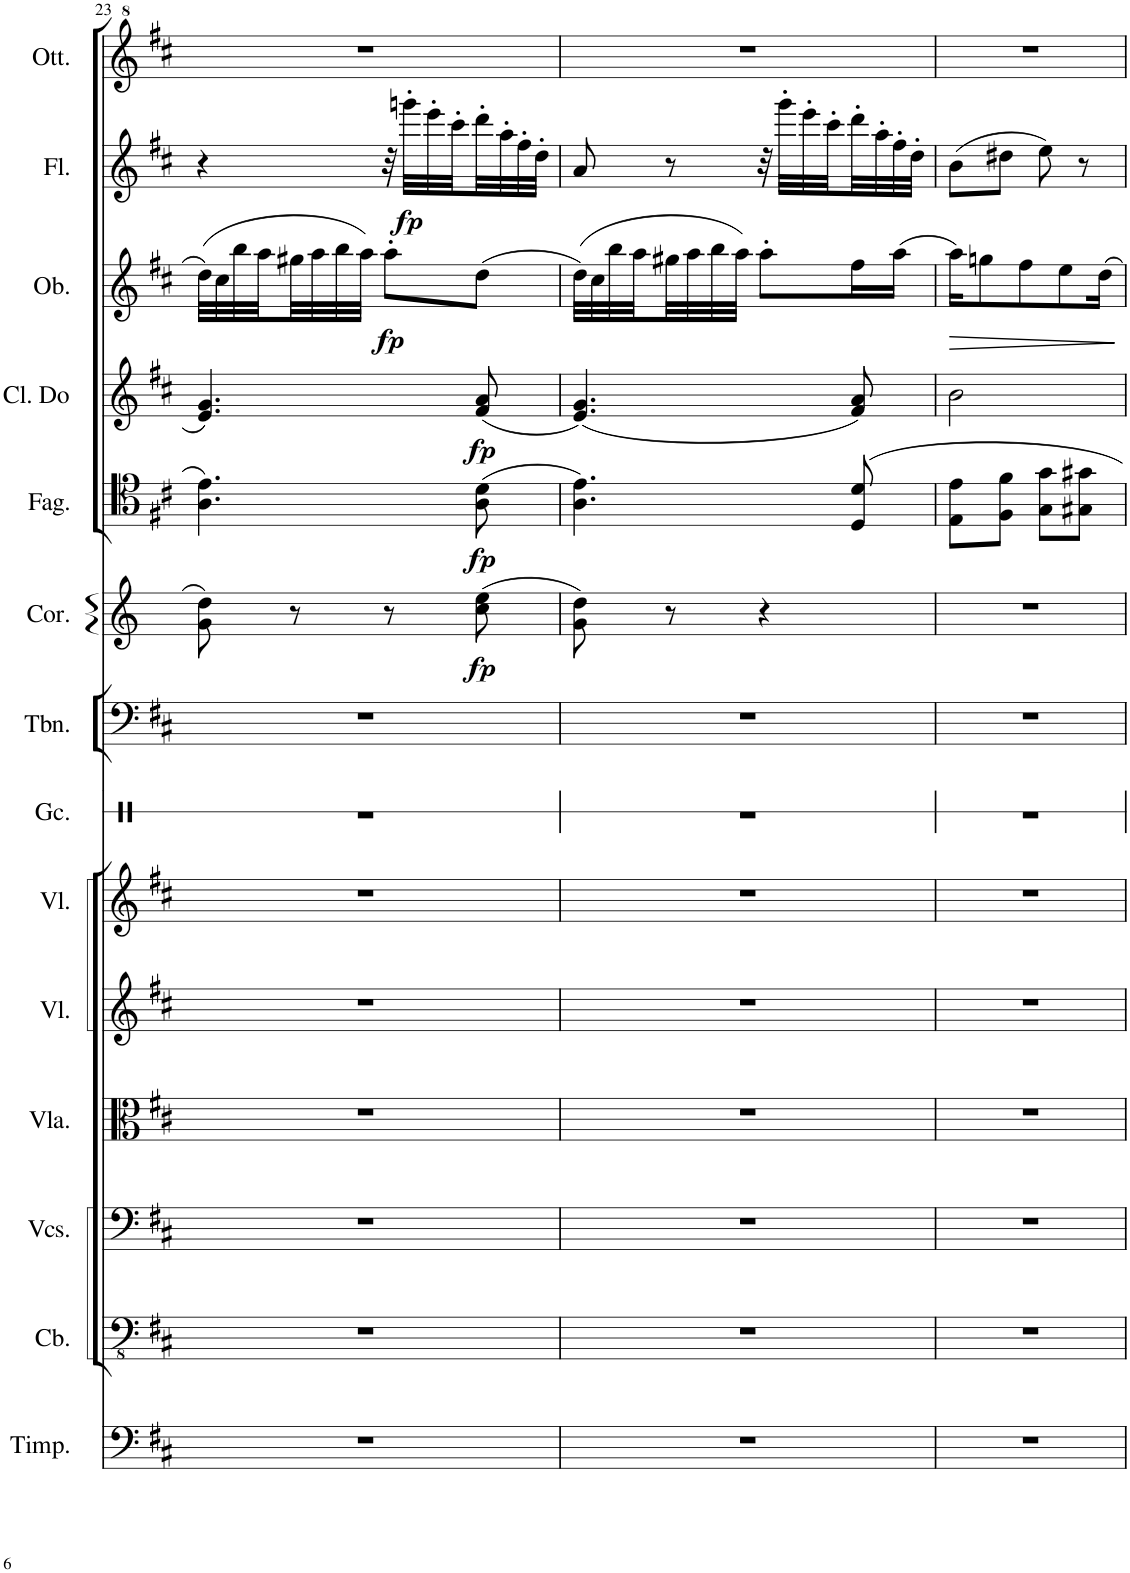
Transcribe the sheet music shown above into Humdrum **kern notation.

**kern	**kern	**kern	**kern	**kern	**kern	**kern	**kern	**kern	**dynam	**kern	**dynam	**kern	**dynam	**kern	**dynam	**kern	**dynam	**kern
*part14	*part13	*part12	*part11	*part10	*part9	*part8	*part7	*part6	*part6	*part5	*part5	*part4	*part4	*part3	*part3	*part2	*part2	*part1
*staff14	*staff13	*staff12	*staff11	*staff10	*staff9	*staff8	*staff7	*staff6	*staff6	*staff5	*staff5	*staff4	*staff4	*staff3	*staff3	*staff2	*staff2	*staff1
*I"Timpani	*I"Contrabbassi	*I"Violoncelli	*I"Viole	*I"Violini	*I"Violini	*I"Grancassa	*I"Trombone	*I"Corno in Re	*	*I"Fagotto	*	*I"Clarinetto in Do	*	*I"Oboe	*	*I"Flauto	*	*I"Ottavino
*I'Timp.	*I'Cb.	*	*	*I'Vl.	*I'Vl.	*I'Gc.	*I'Tbn.	*I'Cor.	*	*I'Fag.	*	*I'Cl. Do	*	*I'Ob.	*	*I'Fl.	*	*I'Ott.
!!LO:PB:g=z
*clefF4	*clefFv4	*clefF4	*clefC3	*clefG2	*clefG2	*clefX	*clefF4	*clefG2	*	*clefC4	*	*clefG2	*	*clefG2	*	*clefG2	*	*clefG^2
*	*	*	*	*	*	*	*	*Trd6c10	*	*	*	*Trd1c2	*	*	*	*	*	*Trd-7c-12
*k[f#c#]	*k[f#c#]	*k[f#c#]	*k[f#c#]	*k[f#c#]	*k[f#c#]	*k[]	*k[f#c#]	*k[]	*	*k[f#c#]	*	*k[f#c#]	*	*k[f#c#]	*	*k[f#c#]	*	*k[f#c#]
*M2/4	*M2/4	*M2/4	*M2/4	*M2/4	*M2/4	*M2/4	*M2/4	*M2/4	*	*M2/4	*	*M2/4	*	*M2/4	*	*M2/4	*	*M2/4
=23	=23	=23	=23	=23	=23	=23	=23	=23	=23	=23	=23	=23	=23	=23	=23	=23	=23	=23
2r	2r	2r	2r	2r	2r	2r	2r	8g\ 8dd\	.	4.A\ 4.e\	.	4.e/ 4.g/	.	(32dd\LLL	.	4r	.	2r
.	.	.	.	.	.	.	.	.	.	.	.	.	.	32cc#\	.	.	.	.
.	.	.	.	.	.	.	.	.	.	.	.	.	.	32bb\	.	.	.	.
.	.	.	.	.	.	.	.	.	.	.	.	.	.	32aa\	.	.	.	.
.	.	.	.	.	.	.	.	8r	.	.	.	.	.	32gg#X\	.	.	.	.
.	.	.	.	.	.	.	.	.	.	.	.	.	.	32aa\	.	.	.	.
.	.	.	.	.	.	.	.	.	.	.	.	.	.	32bb\	.	.	.	.
.	.	.	.	.	.	.	.	.	.	.	.	.	.	32aa\JJJ)	.	.	.	.
!	!	!	!	!	!	!	!	!	!	!	!	!	!	!	!LO:DY:b	!	!	!
.	.	.	.	.	.	.	.	8r	.	.	.	.	.	8aa'\L	fp	32r	.	.
!	!	!	!	!	!	!	!	!	!	!	!	!	!	!	!	!	!LO:DY:b	!
.	.	.	.	.	.	.	.	.	.	.	.	.	.	.	.	32gggn'\LLL	fp	.
.	.	.	.	.	.	.	.	.	.	.	.	.	.	.	.	32eee'\	.	.
.	.	.	.	.	.	.	.	.	.	.	.	.	.	.	.	32ccc#'\	.	.
!	!	!	!	!	!	!	!	!	!LO:DY:b	!	!LO:DY:b	!	!LO:DY:b	!	!	!	!	!
.	.	.	.	.	.	.	.	(8cc\ 8ee\	fp	(8A\ 8d\	fp	(8f#/ 8a/	fp	(8dd\J	.	32ddd'\	.	.
.	.	.	.	.	.	.	.	.	.	.	.	.	.	.	.	32aa'\	.	.
.	.	.	.	.	.	.	.	.	.	.	.	.	.	.	.	32ff#'\	.	.
.	.	.	.	.	.	.	.	.	.	.	.	.	.	.	.	32dd'\JJJ	.	.
=24	=24	=24	=24	=24	=24	=24	=24	=24	=24	=24	=24	=24	=24	=24	=24	=24	=24	=24
2r	2r	2r	2r	2r	2r	2r	2r	8g\ 8dd\)	.	4.A\ 4.e\)	.	(4.e/ 4.g/)	.	(32dd\LLL)	.	8a/	.	2r
.	.	.	.	.	.	.	.	.	.	.	.	.	.	32cc#\	.	.	.	.
.	.	.	.	.	.	.	.	.	.	.	.	.	.	32bb\	.	.	.	.
.	.	.	.	.	.	.	.	.	.	.	.	.	.	32aa\	.	.	.	.
.	.	.	.	.	.	.	.	8r	.	.	.	.	.	32gg#X\	.	8r	.	.
.	.	.	.	.	.	.	.	.	.	.	.	.	.	32aa\	.	.	.	.
.	.	.	.	.	.	.	.	.	.	.	.	.	.	32bb\	.	.	.	.
.	.	.	.	.	.	.	.	.	.	.	.	.	.	32aa\JJJ)	.	.	.	.
.	.	.	.	.	.	.	.	4r	.	.	.	.	.	8aa'\L	.	32r	.	.
.	.	.	.	.	.	.	.	.	.	.	.	.	.	.	.	32ggg'\LLL	.	.
.	.	.	.	.	.	.	.	.	.	.	.	.	.	.	.	32eee'\	.	.
.	.	.	.	.	.	.	.	.	.	.	.	.	.	.	.	32ccc#'\	.	.
.	.	.	.	.	.	.	.	.	.	8D/ 8d/	.	8f#/ 8a/)	.	16ff#\L	.	32ddd'\	.	.
.	.	.	.	.	.	.	.	.	.	.	.	.	.	.	.	32aa'\	.	.
.	.	.	.	.	.	.	.	.	.	.	.	.	.	(16aa\JJ	.	32ff#'\	.	.
.	.	.	.	.	.	.	.	.	.	.	.	.	.	.	.	32dd'\JJJ	.	.
=25	=25	=25	=25	=25	=25	=25	=25	=25	=25	=25	=25	=25	=25	=25	=25	=25	=25	=25
!	!	!	!	!	!	!	!	!	!	!	!	!	!	!	!LO:HP:b	!	!	!
2r	2r	2r	2r	2r	2r	2r	2r	2r	.	8E\ 8e\L	.	2b\	.	16aa\KL)	>	(8b\L	.	2r
.	.	.	.	.	.	.	.	.	.	.	.	.	.	8ggn\	.	.	.	.
.	.	.	.	.	.	.	.	.	.	8F#\ 8f#\J	.	.	.	.	.	8dd#X\J	.	.
.	.	.	.	.	.	.	.	.	.	.	.	.	.	8ff#\	.	.	.	.
.	.	.	.	.	.	.	.	.	.	8G\ 8g\L	.	.	.	.	.	8ee\)	.	.
.	.	.	.	.	.	.	.	.	.	.	.	.	.	8ee\	.	.	.	.
.	.	.	.	.	.	.	.	.	.	8G#X\ 8g#X\J	.	.	.	.	.	8r	.	.
.	.	.	.	.	.	.	.	.	.	.	.	.	.	16dd\Jk	.	.	.	.
.	.	.	.	.	.	.	.	.	.	.	.	.	.	.	]	.	.	.
=	=	=	=	=	=	=	=	=	=	=	=	=	=	=	=	=	=	=
*-	*-	*-	*-	*-	*-	*-	*-	*-	*-	*-	*-	*-	*-	*-	*-	*-	*-	*-
